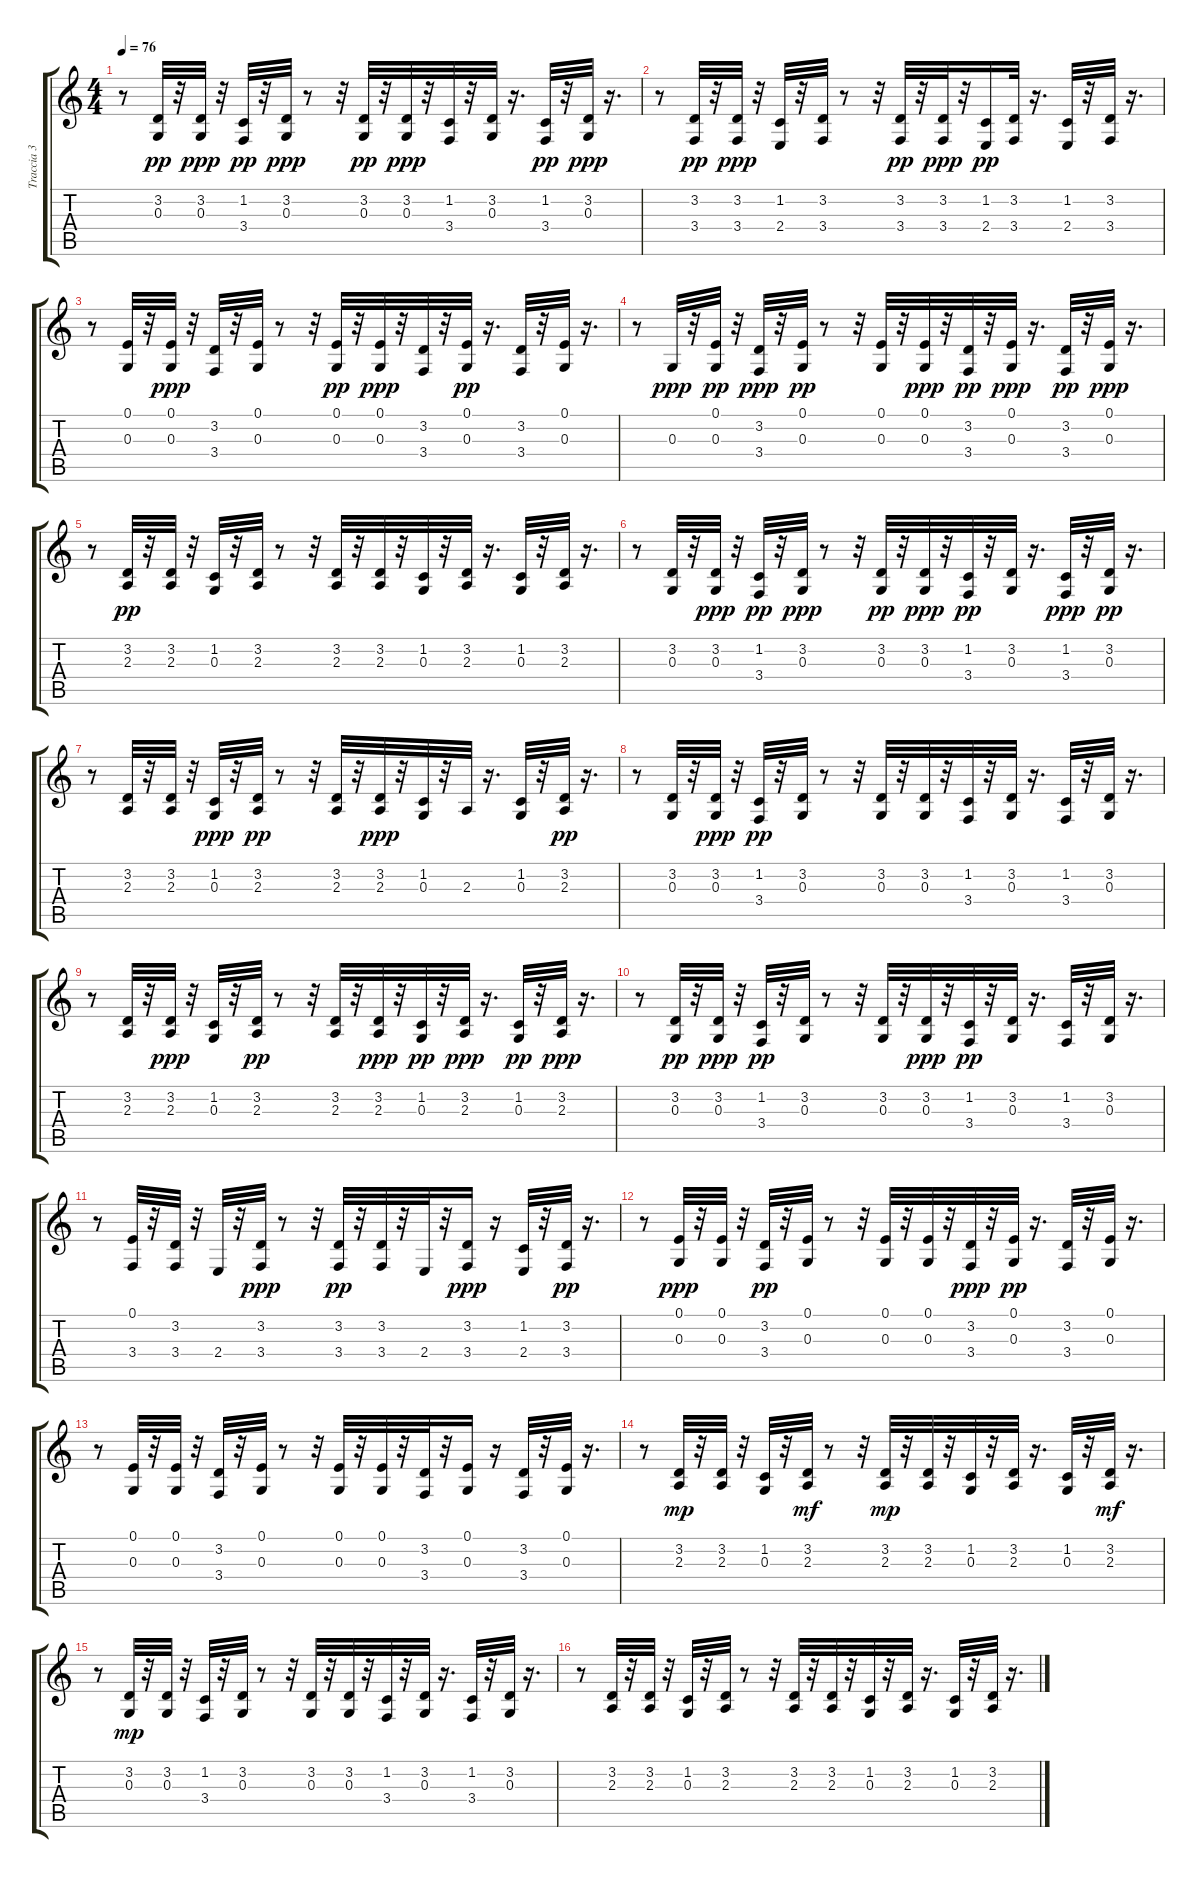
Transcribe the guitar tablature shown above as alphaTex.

\track ("Traccia 3" "Traccia 3") {instrument honkytonkpiano}
\staff {score tabs}
\tuning (E4 B3 G3 D3 A2 E2) {hide}
\ts (4 4)
\tempo 76
\clef g2
\ks c
r.8{dy pp} (3.2 0.3).32 r.32 (3.2 0.3).32{dy ppp} r.32 (1.2 3.4).32{dy pp} r.32 (3.2 0.3).32{dy ppp} r.8 r.32 (3.2 0.3).32{dy pp} r.32 (3.2 0.3).32{dy ppp} r.32 (1.2 3.4).32 r.32 (3.2 0.3).32 r.16{d} (1.2 3.4).32{dy pp} r.32 (3.2 0.3).32{dy ppp} r.16{d} |
r.8 (3.2 3.4).32{dy pp} r.32 (3.2 3.4).32{dy ppp} r.32 (1.2 2.4).32 r.32 (3.2 3.4).32 r.8 r.32 (3.2 3.4).32{dy pp} r.32 (3.2 3.4).32{dy ppp} r.32 (1.2 2.4).16{dy pp} (3.2 3.4).32 r.16{d} (1.2 2.4).32 r.32 (3.2 3.4).32 r.16{d} |
r.8 (0.1 0.3).32 r.32 (0.1 0.3).32{dy ppp} r.32 (3.2 3.4).32 r.32 (0.1 0.3).32 r.8 r.32 (0.1 0.3).32{dy pp} r.32 (0.1 0.3).32{dy ppp} r.32 (3.2 3.4).32 r.32 (0.1 0.3).32{dy pp} r.16{d} (3.2 3.4).32 r.32 (0.1 0.3).32 r.16{d} |
r.8 0.3.32{dy ppp} r.32 (0.1 0.3).32{dy pp} r.32 (3.2 3.4).32{dy ppp} r.32 (0.1 0.3).32{dy pp} r.8 r.32 (0.1 0.3).32 r.32 (0.1 0.3).32{dy ppp} r.32 (3.2 3.4).32{dy pp} r.32 (0.1 0.3).32{dy ppp} r.16{d} (3.2 3.4).32{dy pp} r.32 (0.1 0.3).32{dy ppp} r.16{d} |
r.8 (3.2 2.3).32{dy pp} r.32 (3.2 2.3).32 r.32 (1.2 0.3).32 r.32 (3.2 2.3).32 r.8 r.32 (3.2 2.3).32 r.32 (3.2 2.3).32 r.32 (1.2 0.3).32 r.32 (3.2 2.3).32 r.16{d} (1.2 0.3).32 r.32 (3.2 2.3).32 r.16{d} |
r.8 (3.2 0.3).32 r.32 (3.2 0.3).32{dy ppp} r.32 (1.2 3.4).32{dy pp} r.32 (3.2 0.3).32{dy ppp} r.8 r.32 (3.2 0.3).32{dy pp} r.32 (3.2 0.3).32{dy ppp} r.32 (1.2 3.4).32{dy pp} r.32 (3.2 0.3).32 r.16{d} (1.2 3.4).32{dy ppp} r.32 (3.2 0.3).32{dy pp} r.16{d} |
r.8 (3.2 2.3).32 r.32 (3.2 2.3).32 r.32 (1.2 0.3).32{dy ppp} r.32 (3.2 2.3).32{dy pp} r.8 r.32 (3.2 2.3).32 r.32 (3.2 2.3).32{dy ppp} r.32 (1.2 0.3).32 r.32 2.3.32 r.16{d} (1.2 0.3).32 r.32 (3.2 2.3).32{dy pp} r.16{d} |
r.8 (3.2 0.3).32 r.32 (3.2 0.3).32{dy ppp} r.32 (1.2 3.4).32{dy pp} r.32 (3.2 0.3).32 r.8 r.32 (3.2 0.3).32 r.32 (3.2 0.3).32 r.32 (1.2 3.4).32 r.32 (3.2 0.3).32 r.16{d} (1.2 3.4).32 r.32 (3.2 0.3).32 r.16{d} |
r.8 (3.2 2.3).32 r.32 (3.2 2.3).32{dy ppp} r.32 (1.2 0.3).32 r.32 (3.2 2.3).32{dy pp} r.8 r.32 (3.2 2.3).32 r.32 (3.2 2.3).32{dy ppp} r.32 (1.2 0.3).32{dy pp} r.32 (3.2 2.3).32{dy ppp} r.16{d} (1.2 0.3).32{dy pp} r.32 (3.2 2.3).32{dy ppp} r.16{d} |
r.8 (3.2 0.3).32{dy pp} r.32 (3.2 0.3).32{dy ppp} r.32 (1.2 3.4).32{dy pp} r.32 (3.2 0.3).32 r.8 r.32 (3.2 0.3).32 r.32 (3.2 0.3).32{dy ppp} r.32 (1.2 3.4).32{dy pp} r.32 (3.2 0.3).32 r.16{d} (1.2 3.4).32 r.32 (3.2 0.3).32 r.16{d} |
r.8 (0.1 3.4).32 r.32 (3.2 3.4).32 r.32 2.4.32 r.32 (3.2 3.4).32{dy ppp} r.8 r.32 (3.2 3.4).32{dy pp} r.32 (3.2 3.4).32 r.32 2.4.32 r.32 (3.2 3.4).16{dy ppp} r.16 (1.2 2.4).32 r.32 (3.2 3.4).32{dy pp} r.16{d} |
r.8 (0.1 0.3).32{dy ppp} r.32 (0.1 0.3).32 r.32 (3.2 3.4).32{dy pp} r.32 (0.1 0.3).32 r.8 r.32 (0.1 0.3).32 r.32 (0.1 0.3).32 r.32 (3.2 3.4).32{dy ppp} r.32 (0.1 0.3).32{dy pp} r.16{d} (3.2 3.4).32 r.32 (0.1 0.3).32 r.16{d} |
r.8 (0.1 0.3).32 r.32 (0.1 0.3).32 r.32 (3.2 3.4).32 r.32 (0.1 0.3).32 r.8 r.32 (0.1 0.3).32 r.32 (0.1 0.3).32 r.32 (3.2 3.4).32 r.32 (0.1 0.3).16 r.16 (3.2 3.4).32 r.32 (0.1 0.3).32 r.16{d} |
r.8 (3.2 2.3).32{dy mp} r.32 (3.2 2.3).32 r.32 (1.2 0.3).32 r.32 (3.2 2.3).32{dy mf} r.8 r.32 (3.2 2.3).32{dy mp} r.32 (3.2 2.3).32 r.32 (1.2 0.3).32 r.32 (3.2 2.3).32 r.16{d} (1.2 0.3).32 r.32 (3.2 2.3).32{dy mf} r.16{d} |
r.8 (3.2 0.3).32{dy mp} r.32 (3.2 0.3).32 r.32 (1.2 3.4).32 r.32 (3.2 0.3).32 r.8 r.32 (3.2 0.3).32 r.32 (3.2 0.3).32 r.32 (1.2 3.4).32 r.32 (3.2 0.3).32 r.16{d} (1.2 3.4).32 r.32 (3.2 0.3).32 r.16{d} |
r.8 (3.2 2.3).32 r.32 (3.2 2.3).32 r.32 (1.2 0.3).32 r.32 (3.2 2.3).32 r.8 r.32 (3.2 2.3).32 r.32 (3.2 2.3).32 r.32 (1.2 0.3).32 r.32 (3.2 2.3).32 r.16{d} (1.2 0.3).32 r.32 (3.2 2.3).32 r.16{d}
